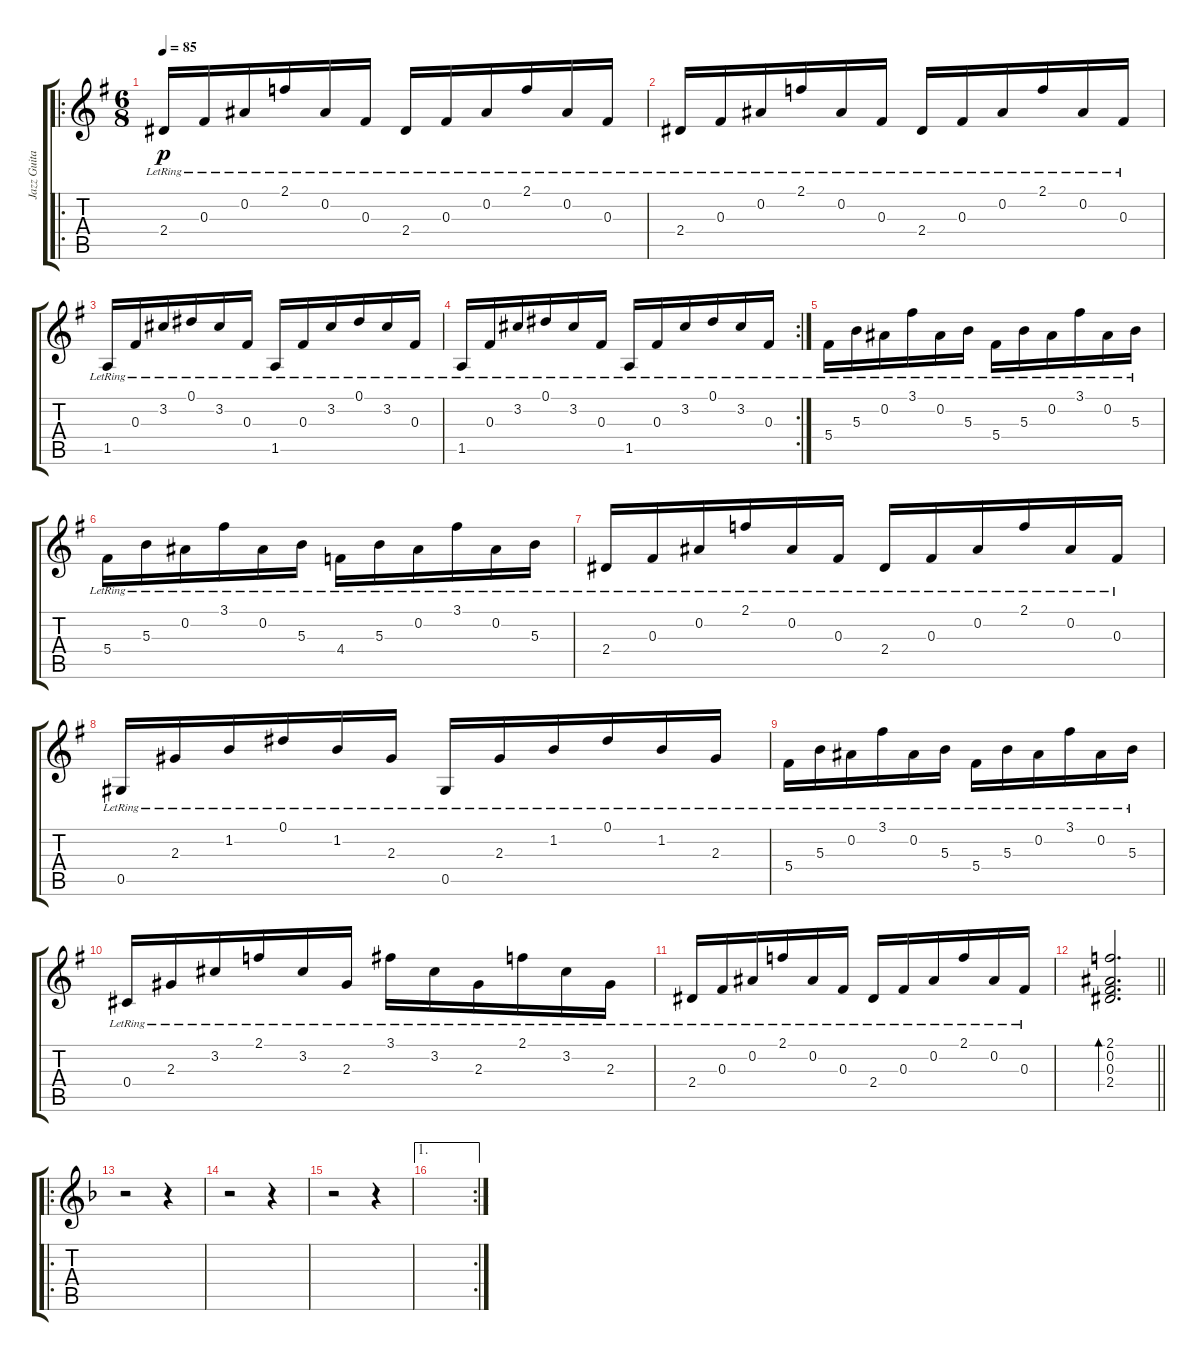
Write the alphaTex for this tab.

\track ("Jazz Guitar" "Jazz Guita") {instrument electricguitarjazz}
\staff {score tabs}
\tuning (Eb4 Bb3 Gb3 Db3 Ab2 Db2) {hide}
\ro
\ts (6 8)
\tempo 85
\clef g2
\ks g
2.4{lr}.16{dy p} 0.3{lr}.16 0.2{lr}.16 2.1{lr}.16 0.2{lr}.16 0.3{lr}.16 2.4{lr}.16 0.3{lr}.16 0.2{lr}.16 2.1{lr}.16 0.2{lr}.16 0.3{lr}.16 |
2.4{lr}.16 0.3{lr}.16 0.2{lr}.16 2.1{lr}.16 0.2{lr}.16 0.3{lr}.16 2.4{lr}.16 0.3{lr}.16 0.2{lr}.16 2.1{lr}.16 0.2{lr}.16 0.3{lr}.16 |
1.5{lr}.16 0.3{lr}.16 3.2{lr}.16 0.1{lr}.16 3.2{lr}.16 0.3{lr}.16 1.5{lr}.16 0.3{lr}.16 3.2{lr}.16 0.1{lr}.16 3.2{lr}.16 0.3{lr}.16 |
\rc 2
1.5{lr}.16 0.3{lr}.16 3.2{lr}.16 0.1{lr}.16 3.2{lr}.16 0.3{lr}.16 1.5{lr}.16 0.3{lr}.16 3.2{lr}.16 0.1{lr}.16 3.2{lr}.16 0.3{lr}.16 |
5.4{lr}.16 5.3{lr}.16 0.2{lr}.16 3.1{lr}.16 0.2{lr}.16 5.3{lr}.16 5.4{lr}.16 5.3{lr}.16 0.2{lr}.16 3.1{lr}.16 0.2{lr}.16 5.3{lr}.16 |
5.4{lr}.16 5.3{lr}.16 0.2{lr}.16 3.1{lr}.16 0.2{lr}.16 5.3{lr}.16 4.4{lr}.16 5.3{lr}.16 0.2{lr}.16 3.1{lr}.16 0.2{lr}.16 5.3{lr}.16 |
2.4{lr}.16 0.3{lr}.16 0.2{lr}.16 2.1{lr}.16 0.2{lr}.16 0.3{lr}.16 2.4{lr}.16 0.3{lr}.16 0.2{lr}.16 2.1{lr}.16 0.2{lr}.16 0.3{lr}.16 |
0.5{lr}.16 2.3{lr}.16 1.2{lr}.16 0.1{lr}.16 1.2{lr}.16 2.3{lr}.16 0.5{lr}.16 2.3{lr}.16 1.2{lr}.16 0.1{lr}.16 1.2{lr}.16 2.3{lr}.16 |
5.4{lr}.16 5.3{lr}.16 0.2{lr}.16 3.1{lr}.16 0.2{lr}.16 5.3{lr}.16 5.4{lr}.16 5.3{lr}.16 0.2{lr}.16 3.1{lr}.16 0.2{lr}.16 5.3{lr}.16 |
0.4{lr}.16 2.3{lr}.16 3.2{lr}.16 2.1{lr}.16 3.2{lr}.16 2.3{lr}.16 3.1{lr}.16 3.2{lr}.16 2.3{lr}.16 2.1{lr}.16 3.2{lr}.16 2.3{lr}.16 |
2.4{lr}.16 0.3{lr}.16 0.2{lr}.16 2.1{lr}.16 0.2{lr}.16 0.3{lr}.16 2.4{lr}.16 0.3{lr}.16 0.2{lr}.16 2.1{lr}.16 0.2{lr}.16 0.3{lr}.16 |
\barLineRight lightlight
(2.1 0.2 0.3 2.4).2{d bd 30} |
\ro
\ks f
r.2 r.4 |
r.2 r.4 |
r.2 r.4 |
\ae 1
\rc 2
